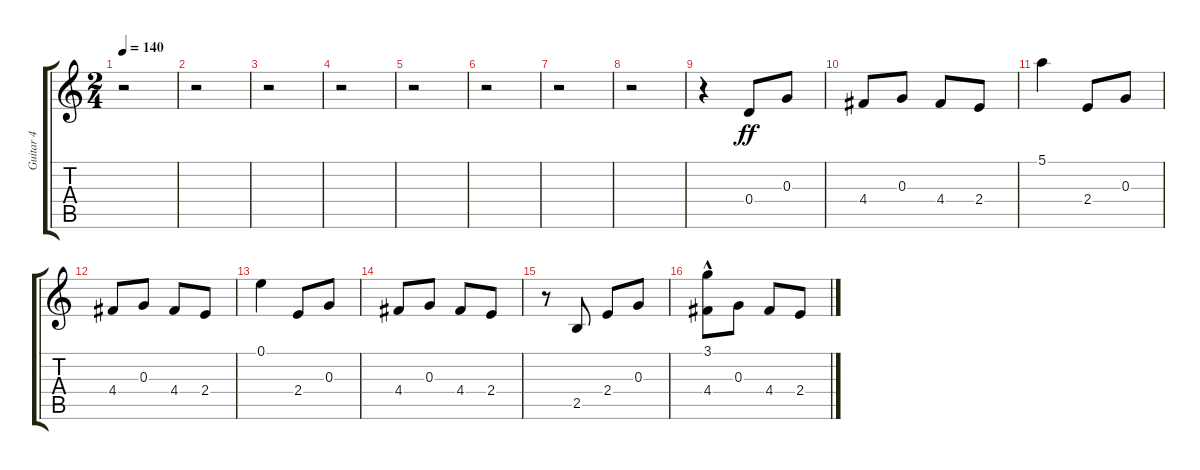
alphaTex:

\track ("Guitar 4" "Guitar 4") {instrument electricguitarjazz}
\staff {score tabs}
\tuning (E4 B3 G3 D3 A2 E2) {hide}
\ts (2 4)
\tempo 140
\clef g2
\ks c
r.2{dy ff} |
r.2 |
r.2 |
r.2 |
r.2 |
r.2 |
r.2 |
r.2 |
r.4 0.4.8 0.3.8 |
4.4.8 0.3.8 4.4.8 2.4.8 |
5.1.4 2.4.8 0.3.8 |
4.4.8 0.3.8 4.4.8 2.4.8 |
0.1.4 2.4.8 0.3.8 |
4.4.8 0.3.8 4.4.8 2.4.8 |
r.8 2.5.8 2.4.8 0.3.8 |
(3.1{hac} 4.4).8 0.3.8 4.4.8 2.4.8
